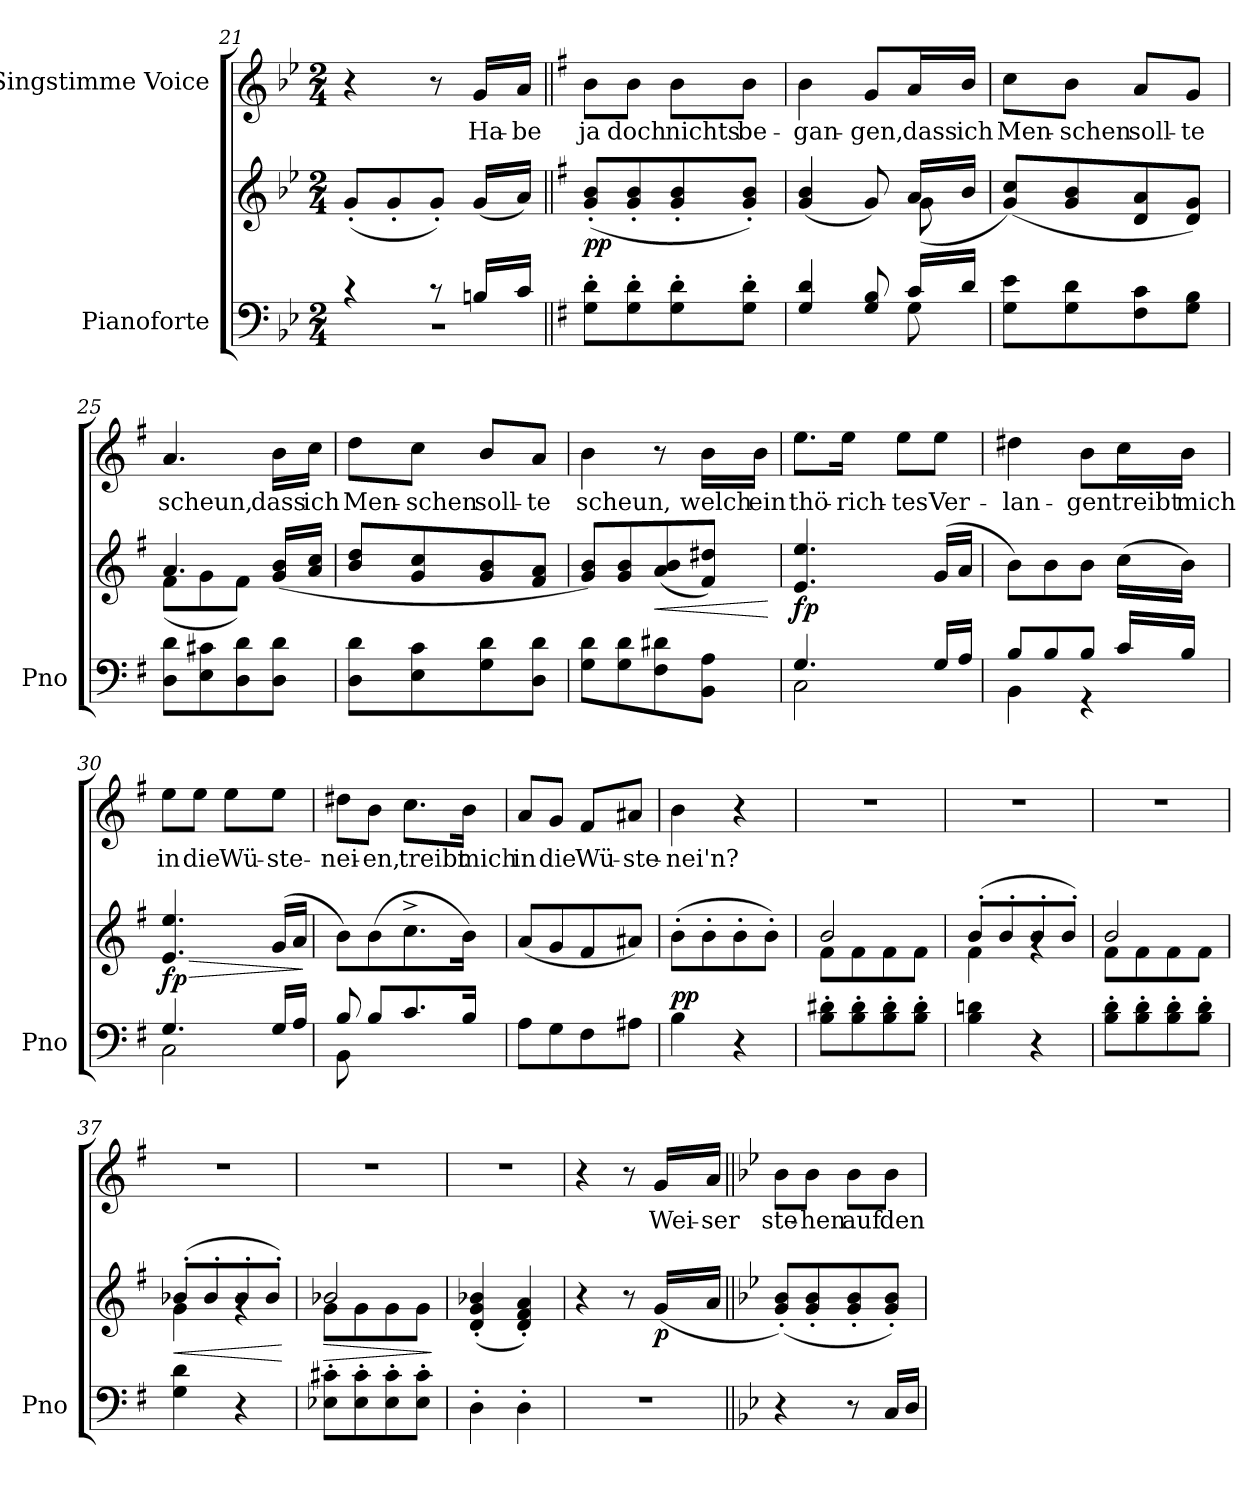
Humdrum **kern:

**kern	**kern	**dynam	**kern	**text
*part2	*part2	*part2	*part1	*part1
*staff3	*staff2	*staff2/3	*staff1	*staff1
*I"Pianoforte	*	*	*I"Singstimme Voice	*
*I'Pno	*	*	*	*
!!LO:LB:g=z
*clefF4	*clefG2	*	*clefG2	*
*k[b-e-]	*k[b-e-]	*	*k[b-e-]	*
*M2/4	*M2/4	*	*M2/4	*
=21	=21	=21	=21	=21
*^	*	*	*	*
4r	2r	(8g'/L	.	4r	.
.	.	8g'/	.	.	.
8r	.	8g'/J)	.	8r	.
!	!	!	!	!	!LO:LY:b
16Bn/LL	.	(16g/LL	.	16g/LL	Ha-
!	!	!	!	!	!LO:LY:b
16c/JJ	.	16a/JJ)	.	16a/JJ	-be
*v	*v	*	*	*	*
=22||	=22||	=22||	=22||	=22||
*k[f#]	*k[f#]	*	*k[f#]	*
!	!	!LO:DY:b	!	!LO:LY:b
8G\' 8d\'L	(8g/' 8b/'L	pp	8b\L	ja
!	!	!	!	!LO:LY:b
8G\' 8d\'	8g/' 8b/'	.	8b\J	doch
!	!	!	!	!LO:LY:b
8G\' 8d\'	8g/' 8b/'	.	8b\L	nichts
!	!	!	!	!LO:LY:b
8G\' 8d\'J	8g/' 8b/'J)	.	8b\J	be-
=23	=23	=23	=23	=23
*^	*^	*	*	*
!	!	!	!	!	!	!LO:LY:b
4G/ 4d/	4.ryy	(4g/ 4b/	4.ryy	.	4b\	-gan-
!	!	!	!	!	!	!LO:LY:b
8G/ 8B/	.	8g/)	.	.	8g/L	-gen,
!	!	!	!	!	!	!LO:LY:b
16c/LL	8G\	16a/LL	(8g\	.	16a/L	dass
!	!	!	!	!	!	!LO:LY:b
16d/JJ	.	16b/JJ	.	.	16b/JJ	ich
*v	*v	*	*	*	*	*
*	*v	*v	*	*	*
=24	=24	=24	=24	=24
!	!	!	!	!LO:LY:b
8G\ 8e\L	(8g/ 8cc/L)	.	8cc\L	Men-
!	!	!	!	!LO:LY:b
8G\ 8d\	8g/ 8b/	.	8b\J	-schen
!	!	!	!	!LO:LY:b
8F#\ 8c\	8d/ 8a/	.	8a/L	soll-
!	!	!	!	!LO:LY:b
8G\ 8B\J	8d/ 8g/J)	.	8g/J	-te
=25	=25	=25	=25	=25
*	*^	*	*	*
!	!	!	!	!	!LO:LY:b
8D\ 8d\L	4.a/	(8f#\L	.	4.a/	scheun,
8E\ 8c#X\	.	8g\	.	.	.
8D\ 8d\	.	8f#\J)	.	.	.
!	!	!	!	!	!LO:LY:b
8D\ 8d\J	(16g/ 16b/LL	8rgyy	.	16b\LL	dass
!	!	!	!	!	!LO:LY:b
.	16a/ 16cc/JJ	.	.	16cc\JJ	ich
*	*v	*v	*	*	*
!!LO:LB:g=z
=26	=26	=26	=26	=26
!	!	!	!	!LO:LY:b
8D\ 8d\L	8b/ 8dd/L	.	8dd\L	Men-
!	!	!	!	!LO:LY:b
8E\ 8c\	8g/ 8cc/	.	8cc\J	-schen
!	!	!	!	!LO:LY:b
8G\ 8d\	8g/ 8b/	.	8b/L	soll-
!	!	!	!	!LO:LY:b
8D\ 8d\J	8f#/ 8a/J	.	8a/J	-te
=27	=27	=27	=27	=27
!	!	!	!	!LO:LY:b
8G\ 8d\L	8g/ 8b/L)	.	4b\	scheun,
8G\ 8d\	8g/ 8b/	.	.	.
!	!	!LO:HP:b	!	!
8F#\ 8d#X\	(>8a/ 8b/	<	8r	.
!	!	!	!	!LO:LY:b
8BB\ 8A\J	8f#/ 8dd#X/J)	.	16b\LL	welch
!	!	!	!	!LO:LY:b
.	.	.	16b\JJ	ein
.	.	[	.	.
=28	=28	=28	=28	=28
*^	*	*	*	*
!	!	!	!LO:DY:b	!	!LO:LY:b
4.G/	2C\	4.e/ 4.ee/	fp	8.ee\L	thö-
!	!	!	!	!	!LO:LY:b
.	.	.	.	16ee\Jk	-rich-
!	!	!	!	!	!LO:LY:b
.	.	.	.	8ee\L	-tes
!	!	!	!	!	!LO:LY:b
16G/LL	.	(>16g/LL	.	8ee\J	Ver-
16A/JJ	.	16a/JJ	.	.	.
=29	=29	=29	=29	=29	=29
!	!	!	!	!	!LO:LY:b
8B/L	4BB\	8b\L)	.	4dd#X\	-lan-
8B/	.	8b\	.	.	.
!	!	!	!	!	!LO:LY:b
8B/J	4r	8b\J	.	8b\L	-gen
!	!	!	!	!	!LO:LY:b
16c/LL	.	(16cc\LL	.	16cc\L	treibt
!	!	!	!	!	!LO:LY:b
16B/JJ	.	16b\JJ)	.	16b\JJ	mich
=30	=30	=30	=30	=30	=30
!	!	!	!LO:HP:b	!	!LO:LY:b
!	!	!	!LO:DY:n=1:b	!	!
4.G/	2C\	4.e/ 4.ee/	> fp	8ee\L	in
!	!	!	!	!	!LO:LY:b
.	.	.	.	8ee\J	die
!	!	!	!	!	!LO:LY:b
.	.	.	.	8ee\L	Wü-
!	!	!	!	!	!LO:LY:b
16G/LL	.	(>16g/LL	.	8ee\J	-ste-
16A/JJ	.	16a/JJ	.	.	.
*v	*v	*	*	*	*
.	.	]	.	.
!!LO:PB:g=z
=31	=31	=31	=31	=31
*^	*	*	*	*
!	!	!	!	!	!LO:LY:b
8B/	8BB\	8b\L)	.	8dd#X\L	-nei-
!	!	!	!	!	!LO:LY:b
8B/L	8ryy	(8b\	.	8b\J	-en,
!	!	!	!	!	!LO:LY:b
8.c/	4ryy	8.cc^\	.	8.cc\L	treibt
!	!	!	!	!	!LO:LY:b
16B/Jk	.	16b\Jk)	.	16b\Jk	mich
*v	*v	*	*	*	*
=32	=32	=32	=32	=32
!	!	!	!	!LO:LY:b
8A\L	(8a/L	.	8a/L	in
!	!	!	!	!LO:LY:b
8G\	8g/	.	8g/J	die
!	!	!	!	!LO:LY:b
8F#\	8f#/	.	8f#/L	Wü-
!	!	!	!	!LO:LY:b
8A#X\J	8a#X/J)	.	8a#X/J	-ste-
=33	=33	=33	=33	=33
!	!	!LO:DY:a=2	!	!LO:LY:b
4B\	(8b'\L	pp	4b\	-nei'n?
.	8b'\	.	.	.
4r	8b'\	.	4r	.
.	8b'\J)	.	.	.
=34	=34	=34	=34	=34
*	*^	*	*	*
8B\' 8d#X\'L	2b/	8f#\L	.	2r	.
8B\' 8d#\'	.	8f#\	.	.	.
8B\' 8d#\'	.	8f#\	.	.	.
8B\' 8d#\'J	.	8f#\J	.	.	.
=35	=35	=35	=35	=35	=35
4B\ 4dn\	(8b'/L	4f#\	.	2r	.
.	8b'/	.	.	.	.
4r	8b'/	4rg	.	.	.
.	8b'/J)	.	.	.	.
=36	=36	=36	=36	=36	=36
8B\' 8d\'L	2b/	8f#\L	.	2r	.
8B\' 8d\'	.	8f#\	.	.	.
8B\' 8d\'	.	8f#\	.	.	.
8B\' 8d\'J	.	8f#\J	.	.	.
=37	=37	=37	=37	=37	=37
!	!	!	!LO:HP:b	!	!
4G\ 4d\	(8b-X'/L	4g\	<	2r	.
.	8b-'/	.	.	.	.
4r	8b-'/	4rg	.	.	.
.	8b-'/J)	.	.	.	.
*	*v	*v	*	*	*
.	.	[	.	.
=38	=38	=38	=38	=38
!	!	!LO:HP:b	!	!
*	*^	*	*	*
8E-X\' 8c#X\'L	2b-X/	8g\L	>	2r	.
8E-\' 8c#\'	.	8g\	.	.	.
8E-\' 8c#\'	.	8g\	.	.	.
8E-\' 8c#\'J	.	8g\J	.	.	.
*	*v	*v	*	*	*
.	.	]	.	.
!!LO:LB:g=z
=39	=39	=39	=39	=39
4D'\	(4d/' 4g/' 4b-X/'	.	2r	.
4D'\	4d/' 4f#/' 4a/')	.	.	.
=40	=40	=40	=40	=40
2r	4r	.	4r	.
.	8r	.	8r	.
!	!	!LO:DY:b	!	!LO:LY:b
.	(16g/LL	p	16g/LL	Wei-
!	!	!	!	!LO:LY:b
.	16a/JJ	.	16a/JJ	-ser
=41||	=41||	=41||	=41||	=41||
*k[b-e-]	*k[b-e-]	*	*k[b-e-]	*
!	!	!	!	!LO:LY:b
4r	(8g/' 8b-/'L)	.	8b-\L	ste-
!	!	!	!	!LO:LY:b
.	8g/' 8b-/'	.	8b-\J	-hen
!	!	!	!	!LO:LY:b
8r	8g/' 8b-/'	.	8b-\L	auf
!	!	!	!	!LO:LY:b
16C/LL	8g/' 8b-/'J)	.	8b-\J	den
16D/JJ	.	.	.	.
=	=	=	=	=
*-	*-	*-	*-	*-
